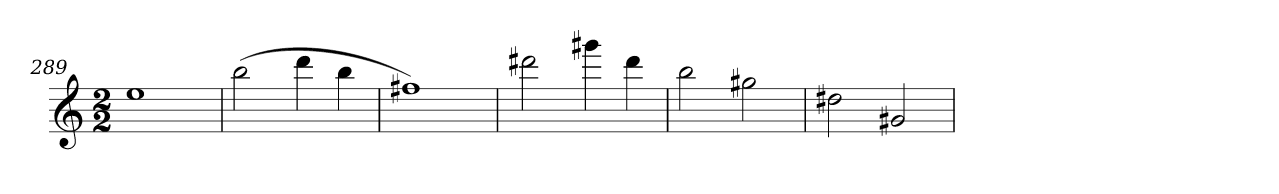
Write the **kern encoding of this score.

**kern
*part1
*staff1
*clefG2
*k[]
*M2/2
=289
1ee
=290
(>2bb\
4ddd\
4bb\
=291
1ff#X)
=292
2ddd#X\
4ggg#X\
4ddd#\
=293
2bb\
2gg#X\
=294
2dd#X\
2g#X/
=
*-
